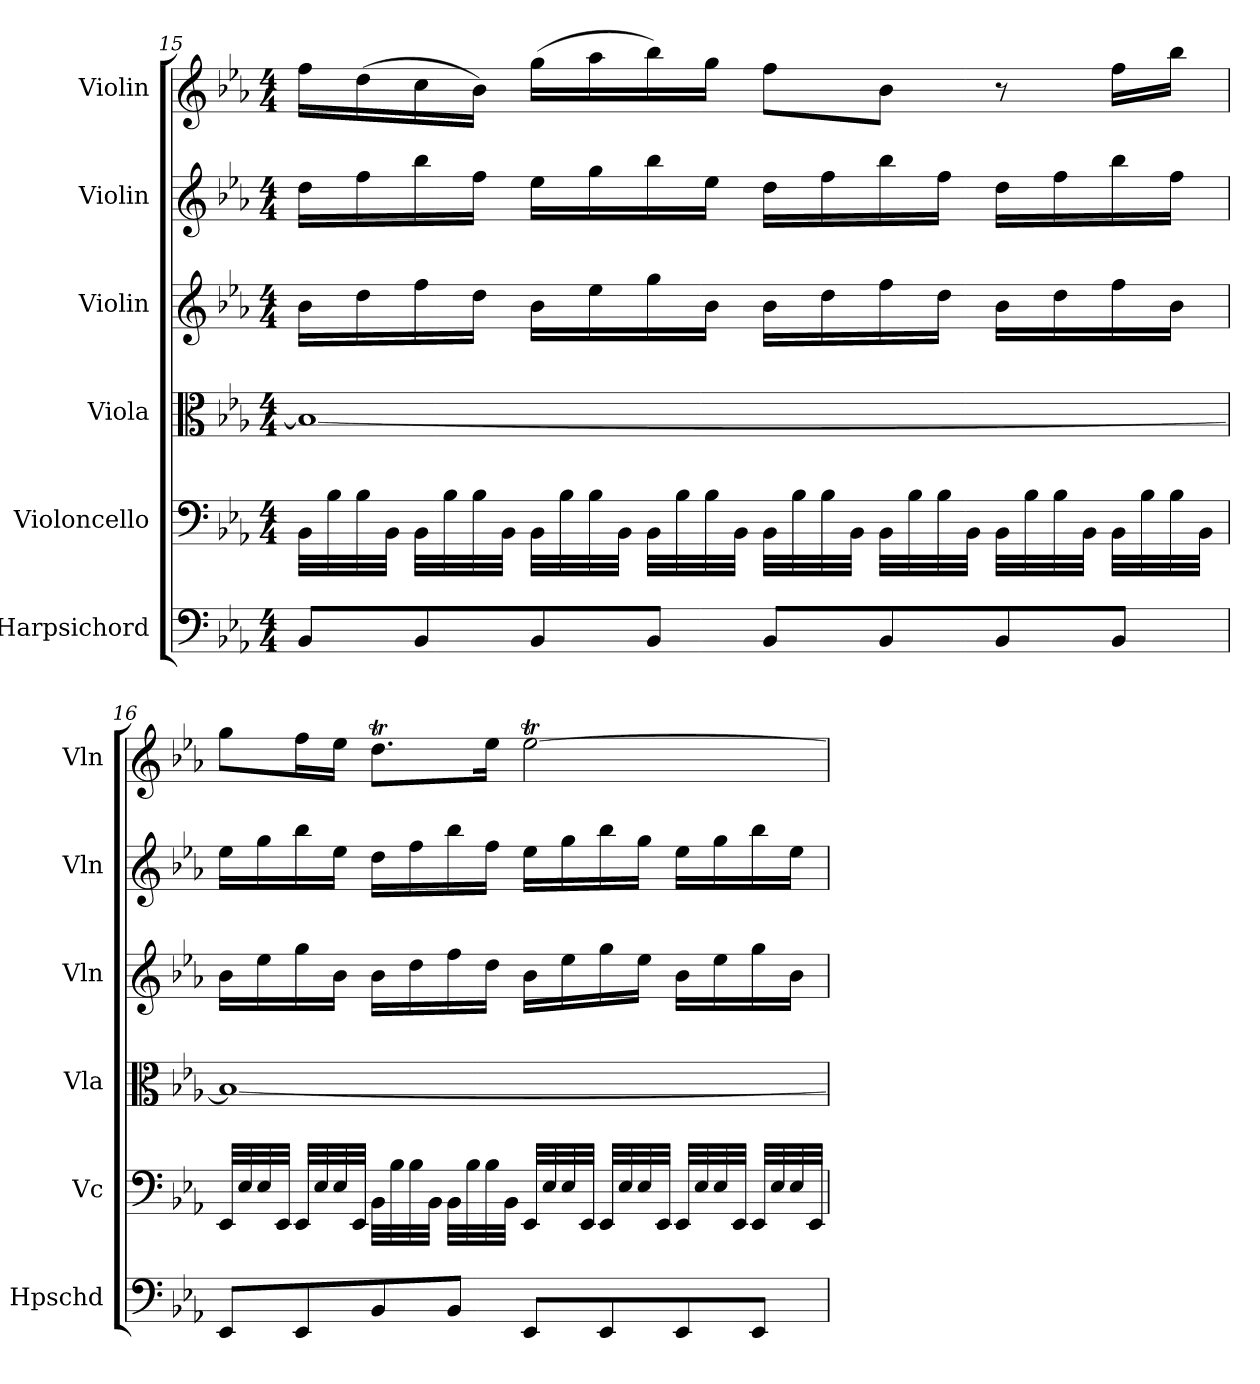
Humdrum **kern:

**kern	**kern	**kern	**kern	**kern	**kern
*part6	*part5	*part4	*part3	*part2	*part1
*staff6	*staff5	*staff4	*staff3	*staff2	*staff1
*I"Harpsichord	*I"Violoncello	*I"Viola	*I"Violin	*I"Violin	*I"Violin
*I'Hpschd	*I'Vc	*I'Vla	*I'Vln	*I'Vln	*I'Vln
*clefF4	*clefF4	*clefC3	*clefG2	*clefG2	*clefG2
*k[b-e-a-]	*k[b-e-a-]	*k[b-e-a-]	*k[b-e-a-]	*k[b-e-a-]	*k[b-e-a-]
*E-:	*E-:	*E-:	*E-:	*E-:	*E-:
*M4/4	*M4/4	*M4/4	*M4/4	*M4/4	*M4/4
=15	=15	=15	=15	=15	=15
8BB-/L	32BB-\LLL	1B-/_	16b-\LL	16dd\LL	16ff\LL
.	32B-\	.	.	.	.
.	32B-\	.	16dd\	16ff\	(16dd\
.	32BB-\JJJ	.	.	.	.
8BB-/	32BB-\LLL	.	16ff\	16bb-\	16cc\
.	32B-\	.	.	.	.
.	32B-\	.	16dd\JJ	16ff\JJ	16b-\JJ)
.	32BB-\JJJ	.	.	.	.
8BB-/	32BB-\LLL	.	16b-\LL	16ee-\LL	(16gg\LL
.	32B-\	.	.	.	.
.	32B-\	.	16ee-\	16gg\	16aa-\
.	32BB-\JJJ	.	.	.	.
8BB-/J	32BB-\LLL	.	16gg\	16bb-\	16bb-\)
.	32B-\	.	.	.	.
.	32B-\	.	16b-\JJ	16ee-\JJ	16gg\JJ
.	32BB-\JJJ	.	.	.	.
8BB-/L	32BB-\LLL	.	16b-\LL	16dd\LL	8ff\L
.	32B-\	.	.	.	.
.	32B-\	.	16dd\	16ff\	.
.	32BB-\JJJ	.	.	.	.
8BB-/	32BB-\LLL	.	16ff\	16bb-\	8b-\J
.	32B-\	.	.	.	.
.	32B-\	.	16dd\JJ	16ff\JJ	.
.	32BB-\JJJ	.	.	.	.
8BB-/	32BB-\LLL	.	16b-\LL	16dd\LL	8r
.	32B-\	.	.	.	.
.	32B-\	.	16dd\	16ff\	.
.	32BB-\JJJ	.	.	.	.
8BB-/J	32BB-\LLL	.	16ff\	16bb-\	16ff\LL
.	32B-\	.	.	.	.
.	32B-\	.	16b-\JJ	16ff\JJ	16bb-\JJ
.	32BB-\JJJ	.	.	.	.
=16	=16	=16	=16	=16	=16
8EE-/L	32EE-/LLL	1B-/_	16b-\LL	16ee-\LL	8gg\L
.	32E-/	.	.	.	.
.	32E-/	.	16ee-\	16gg\	.
.	32EE-/JJJ	.	.	.	.
8EE-/	32EE-/LLL	.	16gg\	16bb-\	16ff\L
.	32E-/	.	.	.	.
.	32E-/	.	16b-\JJ	16ee-\JJ	16ee-\JJ
.	32EE-/JJJ	.	.	.	.
8BB-/	32BB-\LLL	.	16b-\LL	16dd\LL	8.ddt\L
.	32B-\	.	.	.	.
.	32B-\	.	16dd\	16ff\	.
.	32BB-\JJJ	.	.	.	.
8BB-/J	32BB-\LLL	.	16ff\	16bb-\	.
.	32B-\	.	.	.	.
.	32B-\	.	16dd\JJ	16ff\JJ	16ee-\Jk
.	32BB-\JJJ	.	.	.	.
8EE-/L	32EE-/LLL	.	16b-\LL	16ee-\LL	[2ee-T\
.	32E-/	.	.	.	.
.	32E-/	.	16ee-\	16gg\	.
.	32EE-/JJJ	.	.	.	.
8EE-/	32EE-/LLL	.	16gg\	16bb-\	.
.	32E-/	.	.	.	.
.	32E-/	.	16ee-\JJ	16gg\JJ	.
.	32EE-/JJJ	.	.	.	.
8EE-/	32EE-/LLL	.	16b-\LL	16ee-\LL	.
.	32E-/	.	.	.	.
.	32E-/	.	16ee-\	16gg\	.
.	32EE-/JJJ	.	.	.	.
8EE-/J	32EE-/LLL	.	16gg\	16bb-\	.
.	32E-/	.	.	.	.
.	32E-/	.	16b-\JJ	16ee-\JJ	.
.	32EE-/JJJ	.	.	.	.
=	=	=	=	=	=
*-	*-	*-	*-	*-	*-
